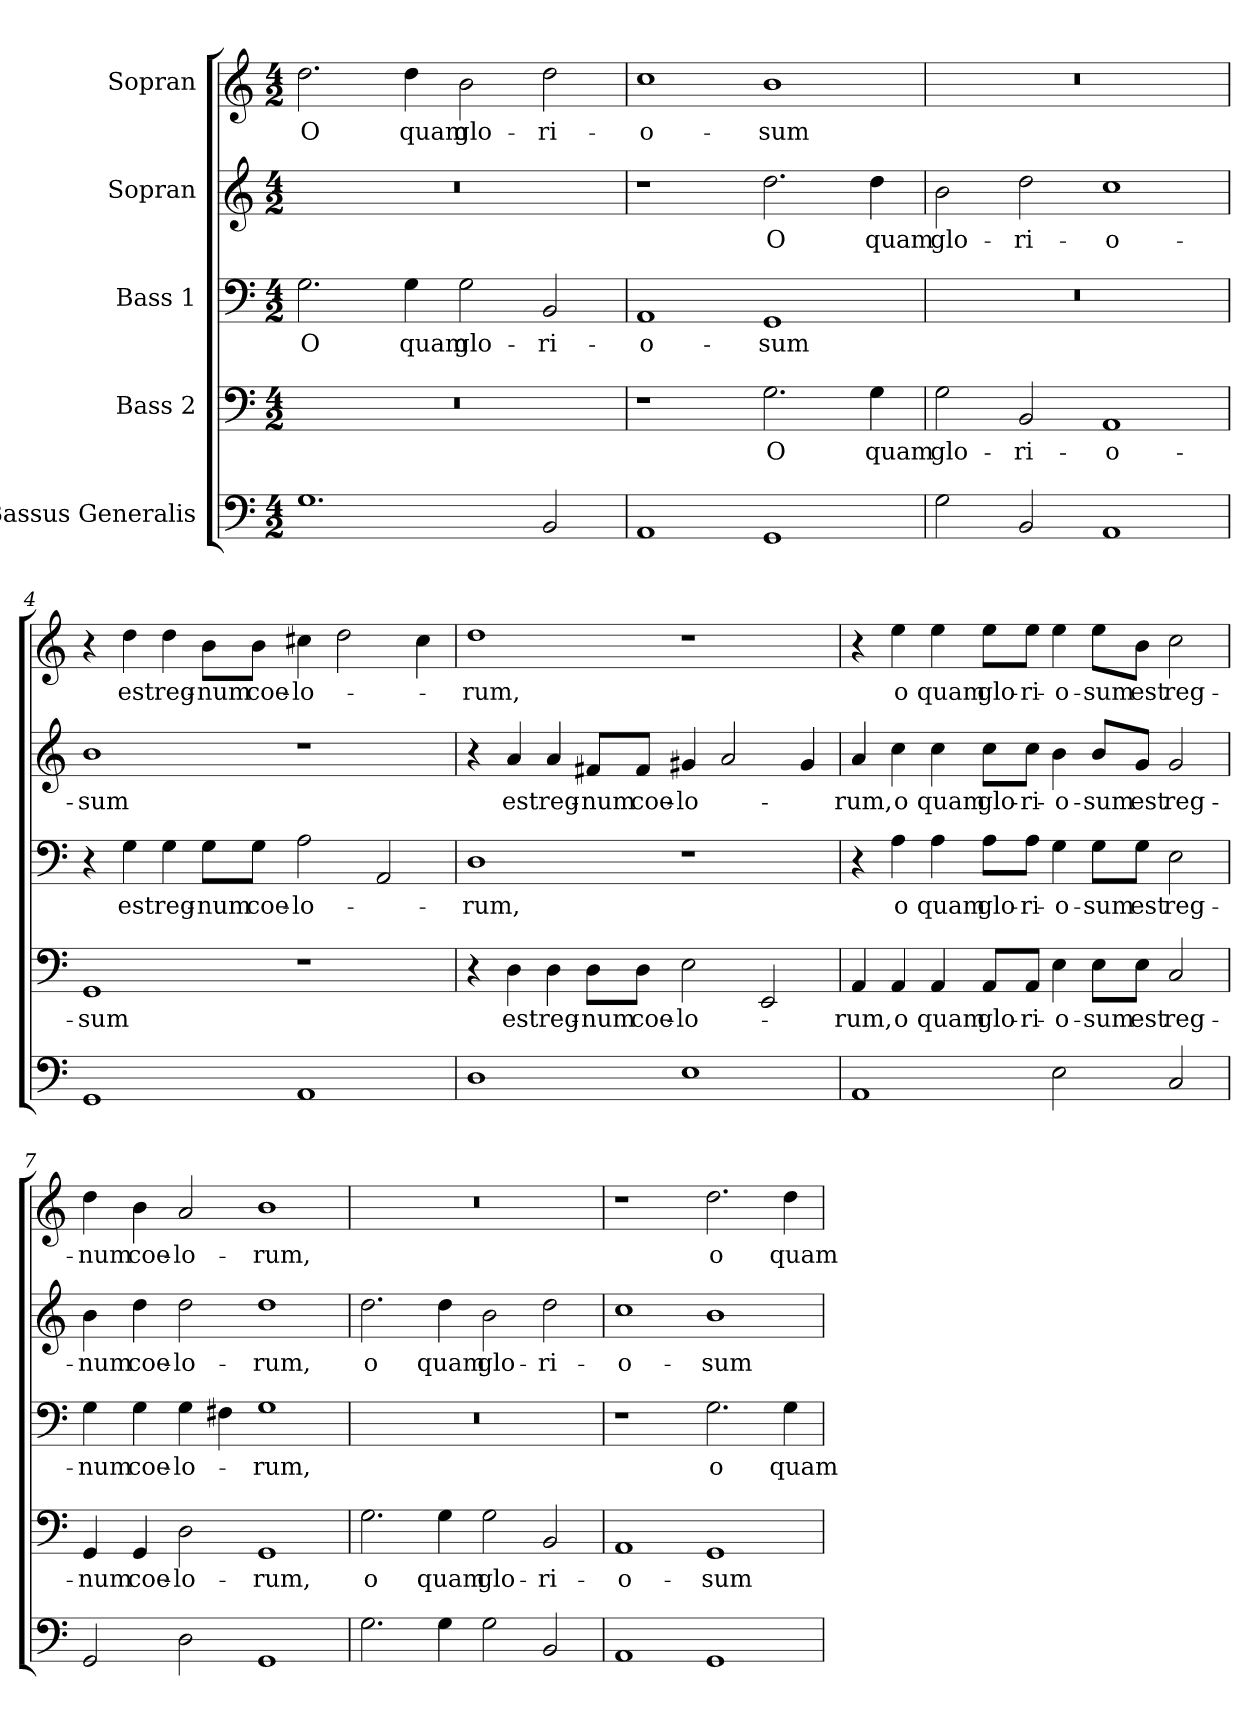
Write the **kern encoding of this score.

**kern	**kern	**text	**kern	**text	**kern	**text	**kern	**text
*part5	*part4	*part4	*part3	*part3	*part2	*part2	*part1	*part1
*staff5	*staff4	*staff4	*staff3	*staff3	*staff2	*staff2	*staff1	*staff1
*I"Bassus Generalis	*I"Bass 2	*	*I"Bass 1	*	*I"Sopran	*	*I"Sopran	*
*clefF4	*clefF4	*	*clefF4	*	*clefG2	*	*clefG2	*
*k[]	*k[]	*	*k[]	*	*k[]	*	*k[]	*
*M4/2	*M4/2	*	*M4/2	*	*M4/2	*	*M4/2	*
*MM132	*MM132	*	*MM132	*	*MM132	*	*MM132	*
=1	=1	=1	=1	=1	=1	=1	=1	=1
1.G	0r	.	2.G\	O	0r	.	2.dd\	O
.	.	.	4G\	quam	.	.	4dd\	quam
.	.	.	2G\	glo-	.	.	2b\	glo-
2BB/	.	.	2BB/	-ri-	.	.	2dd\	-ri-
=2	=2	=2	=2	=2	=2	=2	=2	=2
1AA	1r	.	1AA	-o-	1r	.	1cc	-o-
1GG	2.G\	O	1GG	-sum	2.dd\	O	1b	-sum
.	4G\	quam	.	.	4dd\	quam	.	.
=3	=3	=3	=3	=3	=3	=3	=3	=3
2G\	2G\	glo-	0r	.	2b\	glo-	0r	.
2BB/	2BB/	-ri-	.	.	2dd\	-ri-	.	.
1AA	1AA	-o-	.	.	1cc	-o-	.	.
=4	=4	=4	=4	=4	=4	=4	=4	=4
1GG	1GG	-sum	4r	.	1b	-sum	4r	.
.	.	.	4G\	est	.	.	4dd\	est
.	.	.	4G\	reg-	.	.	4dd\	reg-
.	.	.	8G\L	-num	.	.	8b\L	-num
.	.	.	8G\J	coe-	.	.	8b\J	coe-
1AA	1r	.	2A\	-lo-	1r	.	4cc#X\	-lo-
.	.	.	.	.	.	.	2dd\	.
.	.	.	2AA/	.	.	.	.	.
.	.	.	.	.	.	.	4cc#\	.
!!LO:LB:g=z
=5	=5	=5	=5	=5	=5	=5	=5	=5
1D	4r	.	1D	-rum,	4r	.	1dd	-rum,
.	4D\	est	.	.	4a/	est	.	.
.	4D\	reg-	.	.	4a/	reg-	.	.
.	8D\L	-num	.	.	8f#X/L	-num	.	.
.	8D\J	coe-	.	.	8f#/J	coe-	.	.
1E	2E\	-lo-	1r	.	4g#X/	-lo-	1r	.
.	.	.	.	.	2a/	.	.	.
.	2EE/	.	.	.	.	.	.	.
.	.	.	.	.	4g#/	.	.	.
=6	=6	=6	=6	=6	=6	=6	=6	=6
1AA	4AA/	-rum,	4r	.	4a/	-rum,	4r	.
.	4AA/	o	4A\	o	4cc\	o	4ee\	o
.	4AA/	quam	4A\	quam	4cc\	quam	4ee\	quam
.	8AA/L	glo-	8A\L	glo-	8cc\L	glo-	8ee\L	glo-
.	8AA/J	-ri-	8A\J	-ri-	8cc\J	-ri-	8ee\J	-ri-
2E\	4E\	-o-	4G\	-o-	4b\	-o-	4ee\	-o-
.	8E\L	-sum	8G\L	-sum	8b/L	-sum	8ee\L	-sum
.	8E\J	est	8G\J	est	8g/J	est	8b\J	est
2C/	2C/	reg-	2E\	reg-	2g/	reg-	2cc\	reg-
=7	=7	=7	=7	=7	=7	=7	=7	=7
2GG/	4GG/	-num	4G\	-num	4b\	-num	4dd\	-num
.	4GG/	coe-	4G\	coe-	4dd\	coe-	4b\	coe-
2D\	2D\	-lo-	4G\	-lo-	2dd\	-lo-	2a/	-lo-
.	.	.	4F#X\	.	.	.	.	.
1GG	1GG	-rum,	1G	-rum,	1dd	-rum,	1b	-rum,
!!LO:LB:g=z
=8	=8	=8	=8	=8	=8	=8	=8	=8
2.G\	2.G\	o	0r	.	2.dd\	o	0r	.
4G\	4G\	quam	.	.	4dd\	quam	.	.
2G\	2G\	glo-	.	.	2b\	glo-	.	.
2BB/	2BB/	-ri-	.	.	2dd\	-ri-	.	.
=9	=9	=9	=9	=9	=9	=9	=9	=9
1AA	1AA	-o-	1r	.	1cc	-o-	1r	.
1GG	1GG	-sum	2.G\	o	1b	-sum	2.dd\	o
.	.	.	4G\	quam	.	.	4dd\	quam
=	=	=	=	=	=	=	=	=
*-	*-	*-	*-	*-	*-	*-	*-	*-
